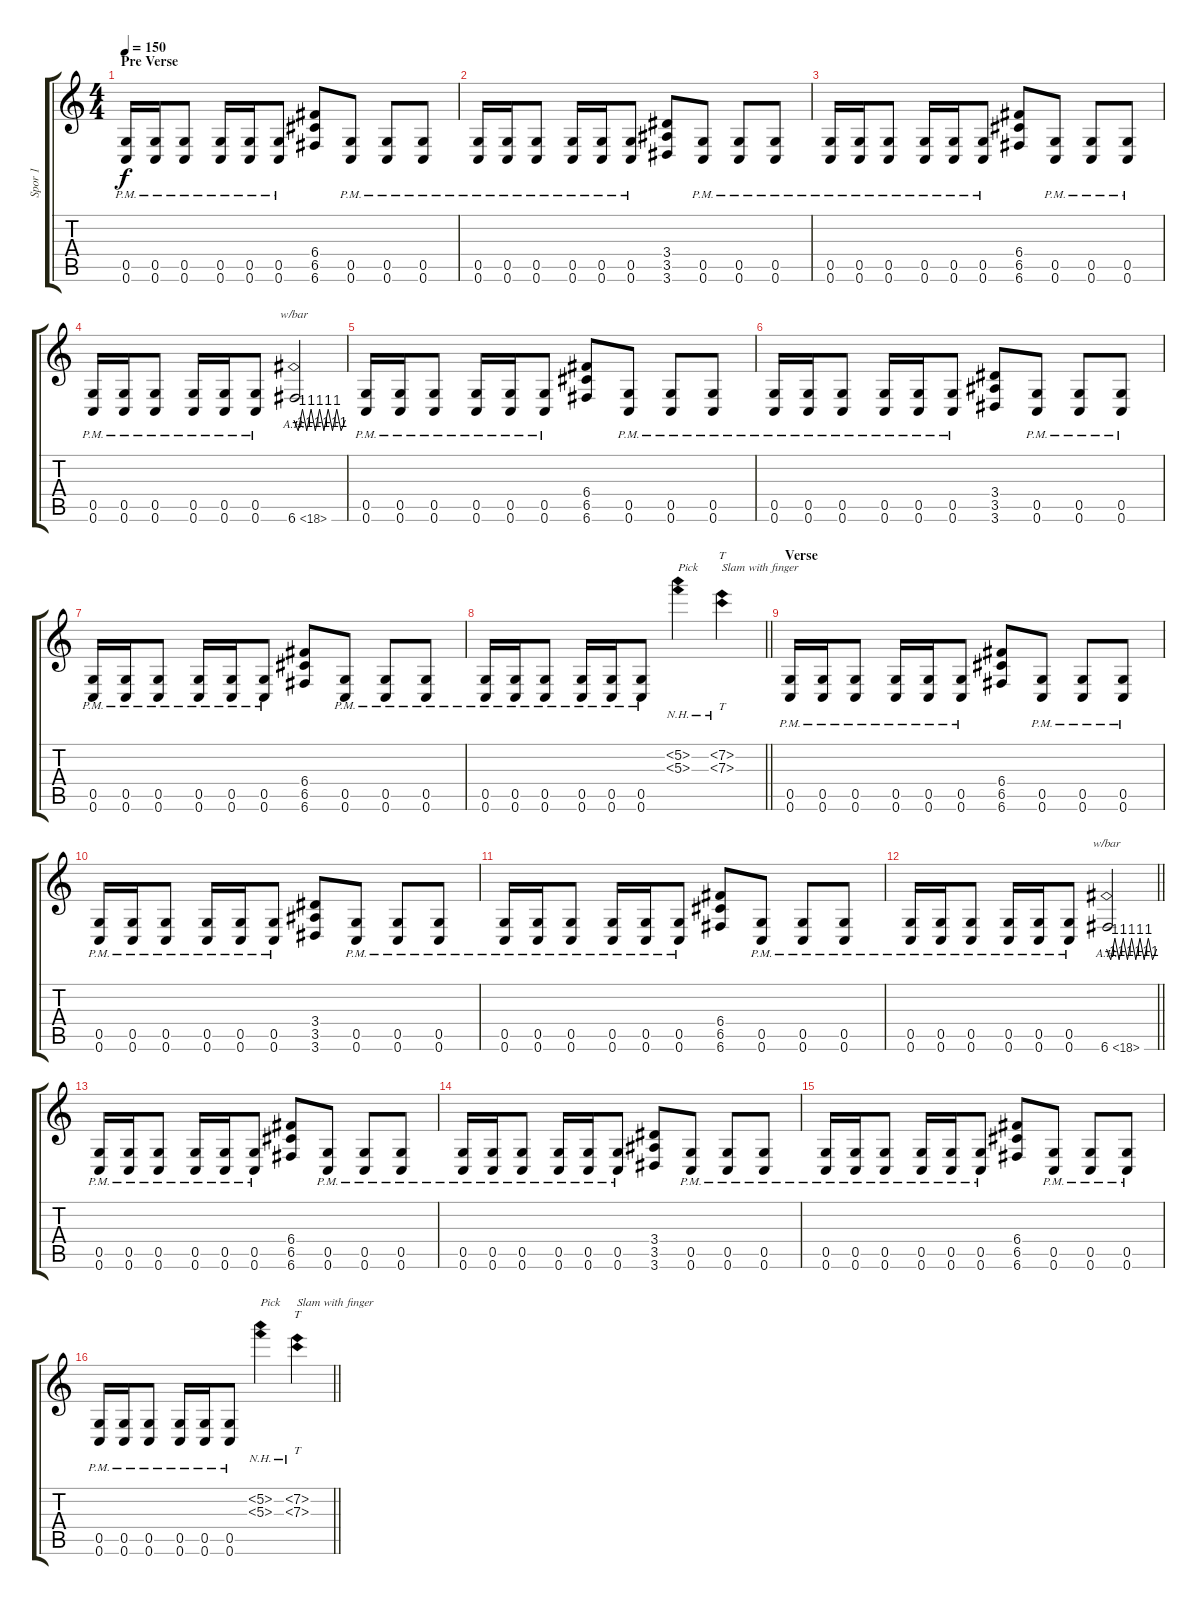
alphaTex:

\track ("Spor 1" "Spor 1") {instrument distortionguitar}
\staff {score tabs}
\tuning (D4 A3 F3 C3 G2 C2) {hide}
\ts (4 4)
\section ("" "Pre Verse")
\tempo 150
\clef g2
\ks c
(0.5{pm} 0.6{pm}).16{dy f} (0.5{pm} 0.6{pm}).16 (0.5{pm} 0.6{pm}).8 (0.5{pm} 0.6{pm}).16 (0.5{pm} 0.6{pm}).16 (0.5{pm} 0.6{pm}).8 (6.4 6.5 6.6).8 (0.5{pm} 0.6{pm}).8 (0.5{pm} 0.6{pm}).8 (0.5{pm} 0.6{pm}).8 |
(0.5{pm} 0.6{pm}).16 (0.5{pm} 0.6{pm}).16 (0.5{pm} 0.6{pm}).8 (0.5{pm} 0.6{pm}).16 (0.5{pm} 0.6{pm}).16 (0.5{pm} 0.6{pm}).8 (3.4 3.5 3.6).8 (0.5{pm} 0.6{pm}).8 (0.5{pm} 0.6{pm}).8 (0.5{pm} 0.6{pm}).8 |
(0.5{pm} 0.6{pm}).16 (0.5{pm} 0.6{pm}).16 (0.5{pm} 0.6{pm}).8 (0.5{pm} 0.6{pm}).16 (0.5{pm} 0.6{pm}).16 (0.5{pm} 0.6{pm}).8 (6.4 6.5 6.6).8 (0.5{pm} 0.6{pm}).8 (0.5{pm} 0.6{pm}).8 (0.5{pm} 0.6{pm}).8 |
(0.5{pm} 0.6{pm}).16 (0.5{pm} 0.6{pm}).16 (0.5{pm} 0.6{pm}).8 (0.5{pm} 0.6{pm}).16 (0.5{pm} 0.6{pm}).16 (0.5{pm} 0.6{pm}).8 6.6{ah 12}.2{tbe (custom default 0 0 5 -4 10 4 15 -4 20 4 25 -4 30 4 35 -4 40 4 45 -4 50 4 55 -4 60 0)} |
(0.5{pm} 0.6{pm}).16 (0.5{pm} 0.6{pm}).16 (0.5{pm} 0.6{pm}).8 (0.5{pm} 0.6{pm}).16 (0.5{pm} 0.6{pm}).16 (0.5{pm} 0.6{pm}).8 (6.4 6.5 6.6).8 (0.5{pm} 0.6{pm}).8 (0.5{pm} 0.6{pm}).8 (0.5{pm} 0.6{pm}).8 |
(0.5{pm} 0.6{pm}).16 (0.5{pm} 0.6{pm}).16 (0.5{pm} 0.6{pm}).8 (0.5{pm} 0.6{pm}).16 (0.5{pm} 0.6{pm}).16 (0.5{pm} 0.6{pm}).8 (3.4 3.5 3.6).8 (0.5{pm} 0.6{pm}).8 (0.5{pm} 0.6{pm}).8 (0.5{pm} 0.6{pm}).8 |
(0.5{pm} 0.6{pm}).16 (0.5{pm} 0.6{pm}).16 (0.5{pm} 0.6{pm}).8 (0.5{pm} 0.6{pm}).16 (0.5{pm} 0.6{pm}).16 (0.5{pm} 0.6{pm}).8 (6.4 6.5 6.6).8 (0.5{pm} 0.6{pm}).8 (0.5{pm} 0.6{pm}).8 (0.5{pm} 0.6{pm}).8 |
\barLineRight lightlight
(0.5{pm} 0.6{pm}).16 (0.5{pm} 0.6{pm}).16 (0.5{pm} 0.6{pm}).8 (0.5{pm} 0.6{pm}).16 (0.5{pm} 0.6{pm}).16 (0.5{pm} 0.6{pm}).8 (5.2{nh} 5.3{nh}).4{txt "Pick"} (7.2{nh} 7.3{nh}).4{tt txt "Slam with finger"} |
\section ("" "Verse")
(0.5{pm} 0.6{pm}).16 (0.5{pm} 0.6{pm}).16 (0.5{pm} 0.6{pm}).8 (0.5{pm} 0.6{pm}).16 (0.5{pm} 0.6{pm}).16 (0.5{pm} 0.6{pm}).8 (6.4 6.5 6.6).8 (0.5{pm} 0.6{pm}).8 (0.5{pm} 0.6{pm}).8 (0.5{pm} 0.6{pm}).8 |
(0.5{pm} 0.6{pm}).16 (0.5{pm} 0.6{pm}).16 (0.5{pm} 0.6{pm}).8 (0.5{pm} 0.6{pm}).16 (0.5{pm} 0.6{pm}).16 (0.5{pm} 0.6{pm}).8 (3.4 3.5 3.6).8 (0.5{pm} 0.6{pm}).8 (0.5{pm} 0.6{pm}).8 (0.5{pm} 0.6{pm}).8 |
(0.5{pm} 0.6{pm}).16 (0.5{pm} 0.6{pm}).16 (0.5{pm} 0.6{pm}).8 (0.5{pm} 0.6{pm}).16 (0.5{pm} 0.6{pm}).16 (0.5{pm} 0.6{pm}).8 (6.4 6.5 6.6).8 (0.5{pm} 0.6{pm}).8 (0.5{pm} 0.6{pm}).8 (0.5{pm} 0.6{pm}).8 |
\barLineRight lightlight
(0.5{pm} 0.6{pm}).16 (0.5{pm} 0.6{pm}).16 (0.5{pm} 0.6{pm}).8 (0.5{pm} 0.6{pm}).16 (0.5{pm} 0.6{pm}).16 (0.5{pm} 0.6{pm}).8 6.6{ah 12}.2{tbe (custom default 0 0 5 -4 10 4 15 -4 20 4 25 -4 30 4 35 -4 40 4 45 -4 50 4 55 -4 60 0)} |
(0.5{pm} 0.6{pm}).16 (0.5{pm} 0.6{pm}).16 (0.5{pm} 0.6{pm}).8 (0.5{pm} 0.6{pm}).16 (0.5{pm} 0.6{pm}).16 (0.5{pm} 0.6{pm}).8 (6.4 6.5 6.6).8 (0.5{pm} 0.6{pm}).8 (0.5{pm} 0.6{pm}).8 (0.5{pm} 0.6{pm}).8 |
(0.5{pm} 0.6{pm}).16 (0.5{pm} 0.6{pm}).16 (0.5{pm} 0.6{pm}).8 (0.5{pm} 0.6{pm}).16 (0.5{pm} 0.6{pm}).16 (0.5{pm} 0.6{pm}).8 (3.4 3.5 3.6).8 (0.5{pm} 0.6{pm}).8 (0.5{pm} 0.6{pm}).8 (0.5{pm} 0.6{pm}).8 |
(0.5{pm} 0.6{pm}).16 (0.5{pm} 0.6{pm}).16 (0.5{pm} 0.6{pm}).8 (0.5{pm} 0.6{pm}).16 (0.5{pm} 0.6{pm}).16 (0.5{pm} 0.6{pm}).8 (6.4 6.5 6.6).8 (0.5{pm} 0.6{pm}).8 (0.5{pm} 0.6{pm}).8 (0.5{pm} 0.6{pm}).8 |
\barLineRight lightlight
(0.5{pm} 0.6{pm}).16 (0.5{pm} 0.6{pm}).16 (0.5{pm} 0.6{pm}).8 (0.5{pm} 0.6{pm}).16 (0.5{pm} 0.6{pm}).16 (0.5{pm} 0.6{pm}).8 (5.2{nh} 5.3{nh}).4{txt "Pick"} (7.2{nh} 7.3{nh}).4{tt txt "Slam with finger"}
